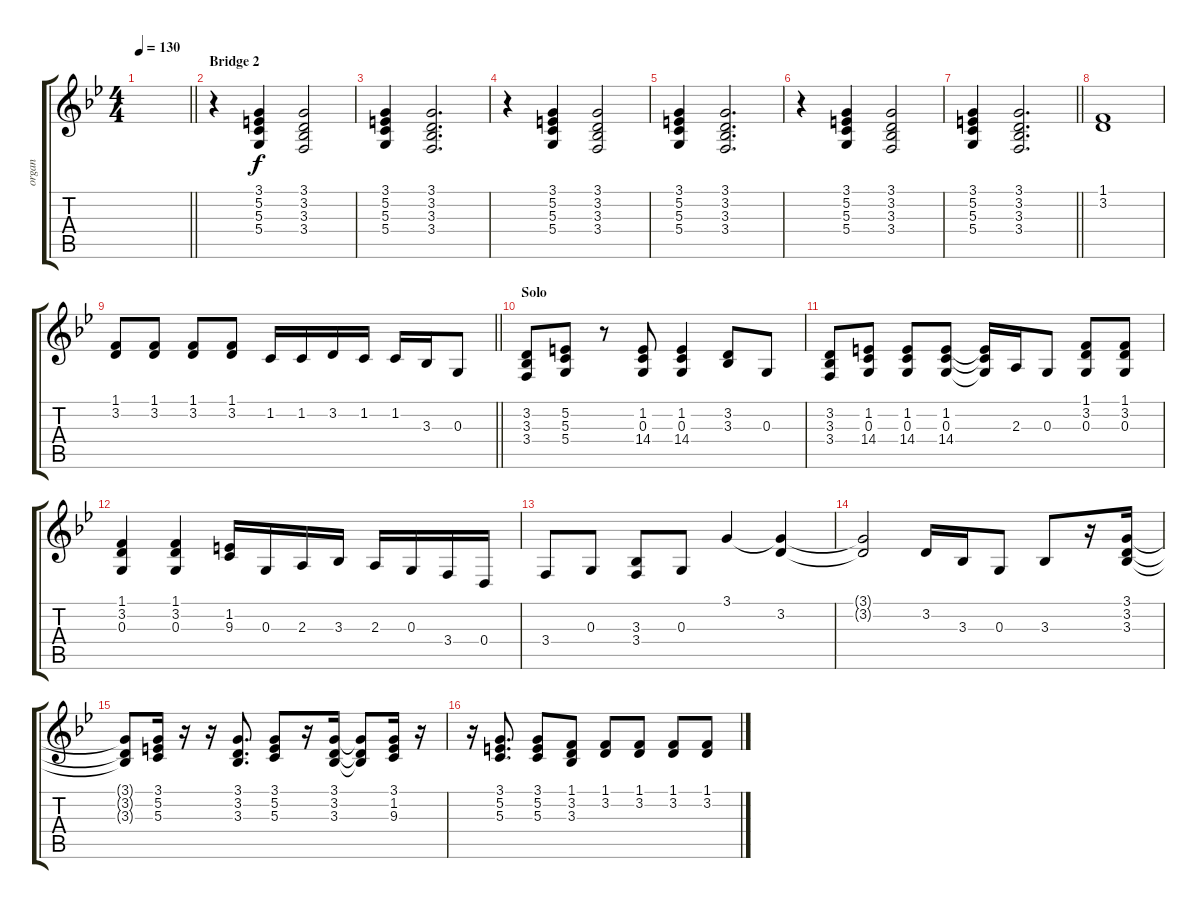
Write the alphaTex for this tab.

\track ("organ" "organ") {instrument churchorgan}
\staff {score tabs}
\tuning (E4 B3 G3 D3 A2 E2) {hide}
\ts (4 4)
\tempo 130
\clef g2
\barLineRight lightlight
\ks bb
|
\section ("" "Bridge 2")
r.4 (3.1 5.2 5.3 5.4).4 (3.1 3.2 3.3 3.4).2 |
(3.1 5.2 5.3 5.4).4 (3.1 3.2 3.3 3.4).2{d} |
r.4 (3.1 5.2 5.3 5.4).4 (3.1 3.2 3.3 3.4).2 |
(3.1 5.2 5.3 5.4).4 (3.1 3.2 3.3 3.4).2{d} |
r.4 (3.1 5.2 5.3 5.4).4 (3.1 3.2 3.3 3.4).2 |
\barLineRight lightlight
(3.1 5.2 5.3 5.4).4 (3.1 3.2 3.3 3.4).2{d} |
(1.1 3.2).1 |
\barLineRight lightlight
(1.1 3.2).8 (1.1 3.2).8 (1.1 3.2).8 (1.1 3.2).8 1.2.16 1.2.16 3.2.16 1.2.16 1.2.16 3.3.16 0.3.8 |
\section ("" "Solo")
(3.2 3.3 3.4).8 (5.2 5.3 5.4).8 r.8 (1.2 0.3 14.4).8 (1.2 0.3 14.4).4 (3.2 3.3).8 0.3.8 |
(3.2 3.3 3.4).8 (1.2 0.3 14.4).8 (1.2 0.3 14.4).8 (1.2 0.3 14.4).8 (1.2{t} 0.3{t} 14.4{t}).16 2.3.16 0.3.8 (1.1 3.2 0.3).8 (1.1 3.2 0.3).8 |
(1.1 3.2 0.3).4 (1.1 3.2 0.3).4 (1.2 9.3).16 0.3.16 2.3.16 3.3.16 2.3.16 0.3.16 3.4.16 0.4.16 |
3.4.8 0.3.8 (3.3 3.4).8 0.3.8 3.1.4 (3.1{t} 3.2).4 |
(3.1{t} 3.2{t}).2 3.2.16 3.3.16 0.3.8 3.3.8 r.16 (3.1 3.2 3.3).16 |
(3.1{t} 3.2{t} 3.3{t}).8 (3.1 5.2 5.3).16 r.16 r.16 (3.1 3.2 3.3).8{d} (3.1 5.2 5.3).8 r.16 (3.1 3.2 3.3).16 (3.1{t} 3.2{t} 3.3{t}).8 (3.1 1.2 9.3).16 r.16 |
r.16 (3.1 5.2 5.3).8{d} (3.1 5.2 5.3).8 (1.1 3.2 3.3).8 (1.1 3.2).8 (1.1 3.2).8 (1.1 3.2).8 (1.1 3.2).8
